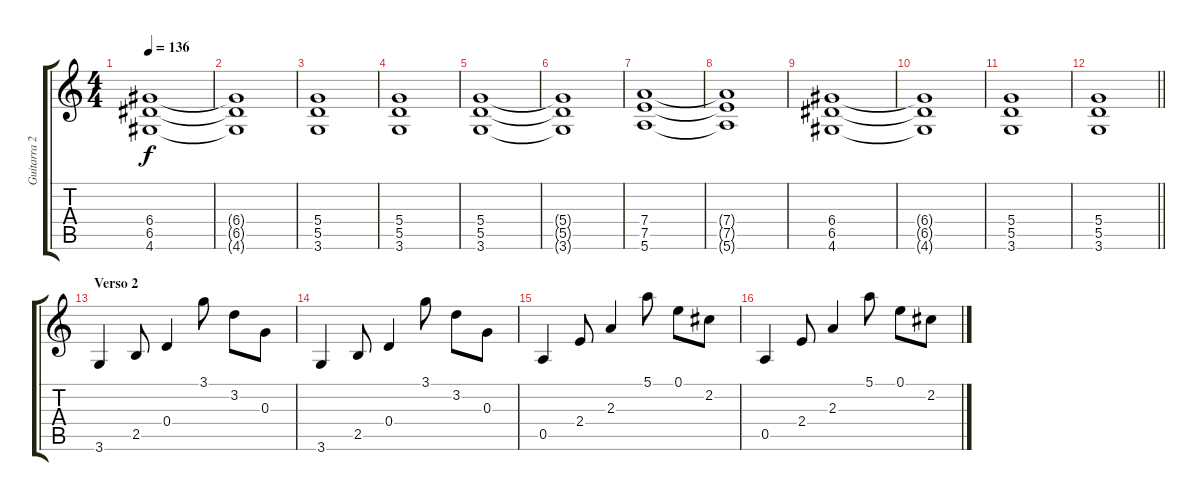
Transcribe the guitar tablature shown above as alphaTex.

\track ("Guitarra 2" "Guitarra 2") {instrument overdrivenguitar}
\staff {score tabs}
\tuning (E4 B3 G3 D3 A2 E2) {hide}
\ts (4 4)
\tempo 136
\clef g2
\ks c
(6.4 6.5 4.6).1{dy f} |
(6.4{t} 6.5{t} 4.6{t}).1 |
(5.4 5.5 3.6).1 |
(5.4 5.5 3.6).1 |
(5.4 5.5 3.6).1 |
(5.4{t} 5.5{t} 3.6{t}).1 |
(7.4 7.5 5.6).1 |
(7.4{t} 7.5{t} 5.6{t}).1 |
(6.4 6.5 4.6).1 |
(6.4{t} 6.5{t} 4.6{t}).1 |
(5.4 5.5 3.6).1 |
\barLineRight lightlight
(5.4 5.5 3.6).1 |
\section ("" "Verso 2")
3.6.4 2.5.8 0.4.4 3.1.8 3.2.8 0.3.8 |
3.6.4 2.5.8 0.4.4 3.1.8 3.2.8 0.3.8 |
0.5.4 2.4.8 2.3.4 5.1.8 0.1.8 2.2.8 |
0.5.4 2.4.8 2.3.4 5.1.8 0.1.8 2.2.8
